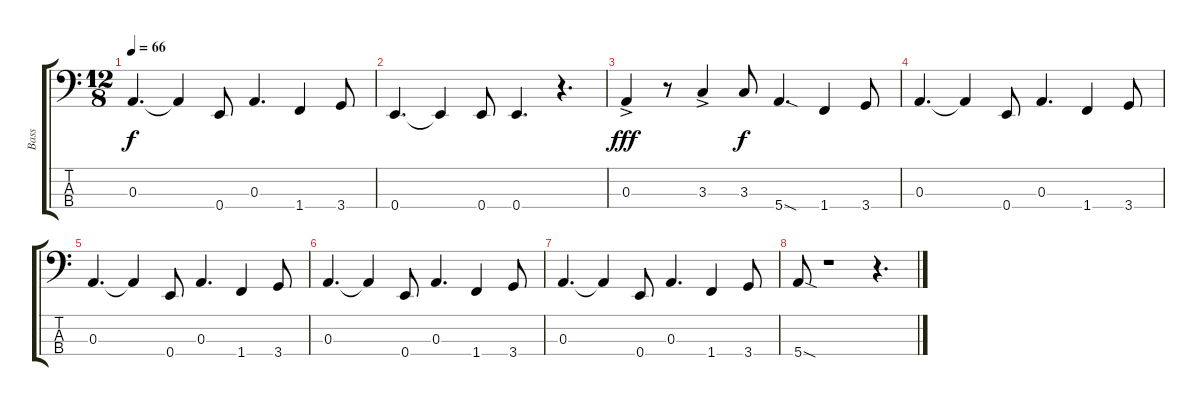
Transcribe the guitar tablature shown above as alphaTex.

\track ("Bass" "Bass") {instrument electricbassfinger}
\staff {score tabs}
\tuning (G2 D2 A1 E1) {hide}
\ts (12 8)
\tempo 66
\clef f4
\ks c
0.3.4{d dy f} 0.3{t}.4 0.4.8 0.3.4{d} 1.4.4 3.4.8 |
0.4.4{d} 0.4{t}.4 0.4.8 0.4.4{d} r.4{d} |
0.3{ac}.4{dy fff} r.8 3.3{ac}.4 3.3.8{dy f} 5.4{sod}.4{d} 1.4.4 3.4.8 |
0.3.4{d} 0.3{t}.4 0.4.8 0.3.4{d} 1.4.4 3.4.8 |
0.3.4{d} 0.3{t}.4 0.4.8 0.3.4{d} 1.4.4 3.4.8 |
0.3.4{d} 0.3{t}.4 0.4.8 0.3.4{d} 1.4.4 3.4.8 |
0.3.4{d} 0.3{t}.4 0.4.8 0.3.4{d} 1.4.4 3.4.8 |
5.4{sod}.8 r.1 r.4{d}
